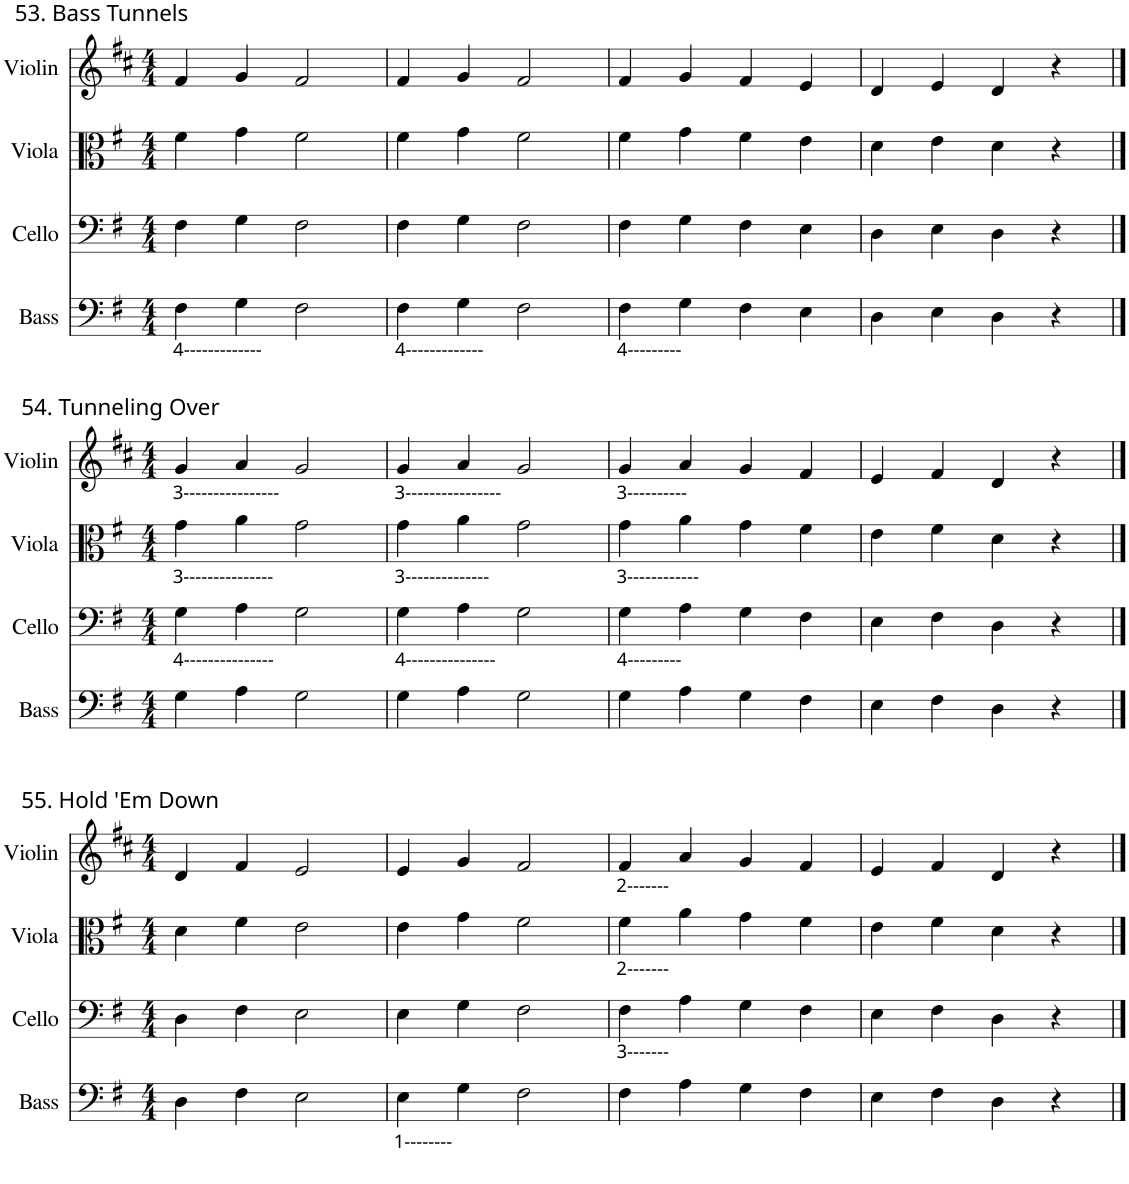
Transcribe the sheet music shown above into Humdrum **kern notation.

**kern	**kern	**kern	**kern
*part4	*part3	*part2	*part1
*staff4	*staff3	*staff2	*staff1
*I"Bass	*I"Cello	*I"Viola	*I"Violin
*I'Bass	*I'Cello	*I'Vla.	*I'Violin
!!LO:PB:g=z
*clefF4	*clefF4	*clefC3	*clefG2
*Trd7c12	*	*	*
*k[f#]	*k[f#]	*k[f#]	*k[f#c#]
*M4/4	*M4/4	*M4/4	*M4/4
=1	=1	=1	=1
!	!	!	!LO:TX:a:t=53. Bass Tunnels
!LO:TX:b:t=4-------------	!	!	!
4F#\	4F#\	4f#\	4f#/
4G\	4G\	4g\	4g/
2F#\	2F#\	2f#\	2f#/
=2	=2	=2	=2
!LO:TX:b:t=4-------------	!	!	!
4F#\	4F#\	4f#\	4f#/
4G\	4G\	4g\	4g/
2F#\	2F#\	2f#\	2f#/
=3	=3	=3	=3
!LO:TX:b:t=4---------	!	!	!
4F#\	4F#\	4f#\	4f#/
4G\	4G\	4g\	4g/
4F#\	4F#\	4f#\	4f#/
4E\	4E\	4e\	4e/
=4	=4	=4	=4
4D\	4D\	4d\	4d/
4E\	4E\	4e\	4e/
4D\	4D\	4d\	4d/
4r	4r	4r	4r
!!LO:LB:g=z
==1	==1	==1	==1
*M4/4	*M4/4	*M4/4	*M4/4
!	!	!	!LO:TX:b:t=3----------------
!	!	!	!LO:TX:a:t=54. Tunneling Over
!	!	!LO:TX:b:t=3---------------	!
!	!LO:TX:b:t=4---------------	!	!
4G\	4G\	4g\	4g/
4A\	4A\	4a\	4a/
2G\	2G\	2g\	2g/
=2	=2	=2	=2
!	!	!	!LO:TX:b:t=3----------------
!	!	!LO:TX:b:t=3--------------	!
!	!LO:TX:b:t=4---------------	!	!
4G\	4G\	4g\	4g/
4A\	4A\	4a\	4a/
2G\	2G\	2g\	2g/
=3	=3	=3	=3
!	!	!	!LO:TX:b:t=3----------
!	!	!LO:TX:b:t=3------------	!
!	!LO:TX:b:t=4---------	!	!
4G\	4G\	4g\	4g/
4A\	4A\	4a\	4a/
4G\	4G\	4g\	4g/
4F#\	4F#\	4f#\	4f#/
=4	=4	=4	=4
4E\	4E\	4e\	4e/
4F#\	4F#\	4f#\	4f#/
4D\	4D\	4d\	4d/
4r	4r	4r	4r
!!LO:LB:g=z
==1	==1	==1	==1
*M4/4	*M4/4	*M4/4	*M4/4
!	!	!	!LO:TX:a:t=55. Hold 'Em Down
4D\	4D\	4d\	4d/
4F#\	4F#\	4f#\	4f#/
2E\	2E\	2e\	2e/
=2	=2	=2	=2
!LO:TX:b:t=1--------	!	!	!
4E\	4E\	4e\	4e/
4G\	4G\	4g\	4g/
2F#\	2F#\	2f#\	2f#/
=3	=3	=3	=3
!	!	!	!LO:TX:b:t=2-------
!	!	!LO:TX:b:t=2-------	!
!	!LO:TX:b:t=3-------	!	!
4F#\	4F#\	4f#\	4f#/
4A\	4A\	4a\	4a/
4G\	4G\	4g\	4g/
4F#\	4F#\	4f#\	4f#/
=4	=4	=4	=4
4E\	4E\	4e\	4e/
4F#\	4F#\	4f#\	4f#/
4D\	4D\	4d\	4d/
4r	4r	4r	4r
==	==	==	==
*-	*-	*-	*-
